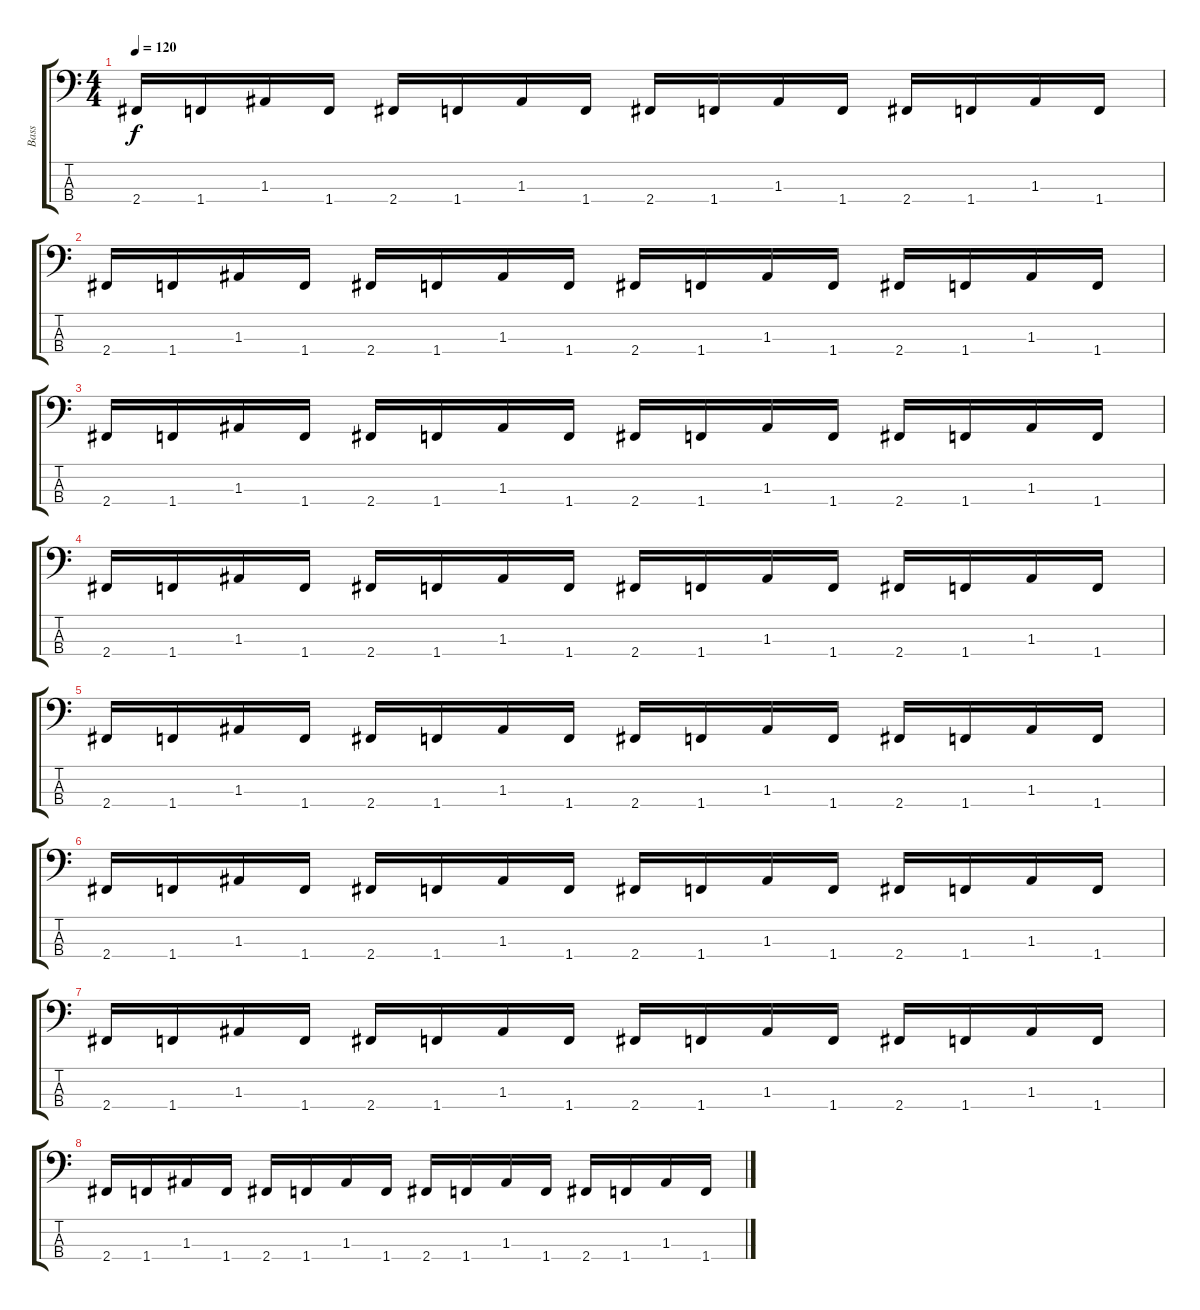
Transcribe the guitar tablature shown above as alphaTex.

\track ("Bass" "Bass") {instrument electricbassfinger}
\staff {score tabs}
\tuning (G2 D2 A1 E1) {hide}
\ts (4 4)
\tempo 120
\clef f4
\ks c
2.4.16{dy f} 1.4.16 1.3.16 1.4.16 2.4.16 1.4.16 1.3.16 1.4.16 2.4.16 1.4.16 1.3.16 1.4.16 2.4.16 1.4.16 1.3.16 1.4.16 |
2.4.16 1.4.16 1.3.16 1.4.16 2.4.16 1.4.16 1.3.16 1.4.16 2.4.16 1.4.16 1.3.16 1.4.16 2.4.16 1.4.16 1.3.16 1.4.16 |
2.4.16 1.4.16 1.3.16 1.4.16 2.4.16 1.4.16 1.3.16 1.4.16 2.4.16 1.4.16 1.3.16 1.4.16 2.4.16 1.4.16 1.3.16 1.4.16 |
2.4.16 1.4.16 1.3.16 1.4.16 2.4.16 1.4.16 1.3.16 1.4.16 2.4.16 1.4.16 1.3.16 1.4.16 2.4.16 1.4.16 1.3.16 1.4.16 |
2.4.16 1.4.16 1.3.16 1.4.16 2.4.16 1.4.16 1.3.16 1.4.16 2.4.16 1.4.16 1.3.16 1.4.16 2.4.16 1.4.16 1.3.16 1.4.16 |
2.4.16 1.4.16 1.3.16 1.4.16 2.4.16 1.4.16 1.3.16 1.4.16 2.4.16 1.4.16 1.3.16 1.4.16 2.4.16 1.4.16 1.3.16 1.4.16 |
2.4.16 1.4.16 1.3.16 1.4.16 2.4.16 1.4.16 1.3.16 1.4.16 2.4.16 1.4.16 1.3.16 1.4.16 2.4.16 1.4.16 1.3.16 1.4.16 |
2.4.16 1.4.16 1.3.16 1.4.16 2.4.16 1.4.16 1.3.16 1.4.16 2.4.16 1.4.16 1.3.16 1.4.16 2.4.16 1.4.16 1.3.16 1.4.16
